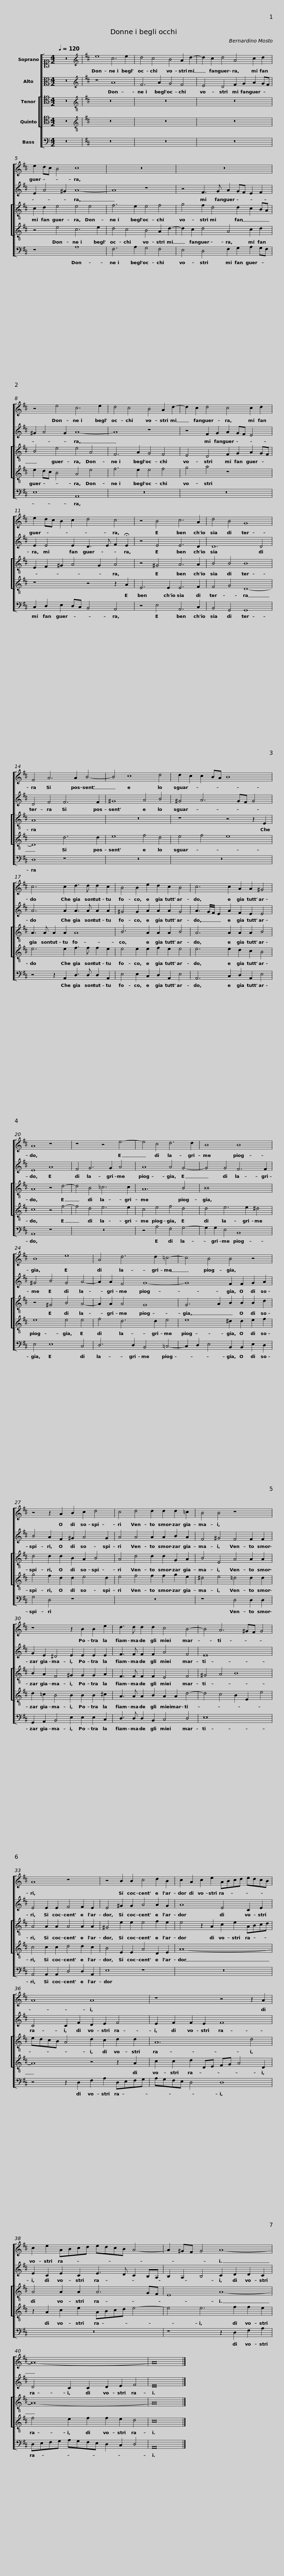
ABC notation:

X:1
%%score [ 1 2 [ 3 4 ] 5 ]
L:1/8
Q:1/4=120
M:4/2
I:linebreak $
K:C
V:1 alto1
V:2 alto
V:3 tenor
V:4 tenor
V:5 bass
V:1
 z16 |[K:D][K:treble] e8 c6 e2 | d4 c4 B4 A2 d2- | d2 c2 d4 A4 c2 d2 |$ e2 dc B4 c8 | %5
 z16 | z16 |$ z4 e4 c6 e2 | d4 c4 B4 A2 d2- | d2 c2 d4 c4 c2 d2 |$ %10
 e2 dc B2 c2 d4 c4 | z4 B4 c6 A2 | d4 B4 G8 | F4 A6 A2 B4- |$ B4 c8 d4 | %15
 d2 c2 c2 BA B8 | c6 c2 d3 d d2 c2 |$ B4 B2 e2 d2 c2 B4 | c6 c2 A2 A2 ^G4 | A8 z8 | %20
 z8 z4 e4- |$ e4 c4 d6 d2 | B8 B8 | B8 e8 | A4 d6 d2 =c4- |$ %25
 c4 B4 B4 z4 | z4 z2 A2 B2 c2 d4 | c4 d4 d2 d2 d2 =c2 |$ B4 B4 z8 | z8 z2 B2 B2 e2 | %30
 d3 d d2 d2 c4 B4- |$ B4 A6 ^GF G4 | A8 z8 | z4 B2 B2 c4 d2 B2 |$ c2 A2 c2 e2 ABcd edcB | %35
 A8 A8 | z8 z4 z2 A2 |$ c2 e2 ABcd edcB A4- | A2 ^GF G4 A8- |$ A16- | %40
 A16 |] %41
V:2
 z16 |[K:D][K:treble] z8 A8 | F6 A2 G4 F4 | E4 D4 F2 G2 A2 GF |$ E2 A4 ^G2 A8- | %5
 A8 z8 | z4 F3 G A2 GF E2 F2 |$ ^G2 A4 G2 A8- | A8 z8 | z4 F2 G2 A2 GF E4 |$ %10
 E2 E4 E2 D3 E F2 !fermata!E2 | z4 E4 E6 D2 | D12 D4 | D4 F4 F6 F2 |$ ^G8 A4 B4 | %15
 ^G4 A6 GF G4 | A6 A2 A3 A A2 A2 |$ ^G4 G2 A2 A2 A2 G4 | A3 G/F/ E2 A2 F2 E2 E4 | E8 A8 | %20
 F4 G6 G2 A4 |$ A8 A4 G4- | G4 G4 F6 F2 | ^G4 B4 G4 A4- | A2 A2 F4 G8- |$ %25
 G8 F2 F2 G2 A2 | B4 A2 F2 ^G2 A4 G2 | A4 A4 A2 A2 B2 A2 |$ F4 ^G4 F4 F2 F2 | G2 E2 ^D4 E2 E2 E2 E2 | %30
 F3 F F2 F2 A4 F4 |$ E16 | E4 E2 E2 F4 F2 E2 | E4 ^G2 G2 A4 A2 G2 |$ A8 E4 C2 E2 | %35
 C4 C2 F2 D2 E2 F4 | E2 F2 F2 E2 F8 |$ E2 C2 E2 C2 E3 D C2 B,A, | B,2 A,2 B,4 C2 D2 D2 C2 |$ D4 C2 C2 D2 E2 F4 | %40
 E16 |] %41
V:3
 z16 |[K:D][K:treble-8] z16 | z16 | z16 |$ c2 d2 e4 e4 e4 | %5
 f6 e2 e4 f4 | g4 f2 d4 d2 c2 BA |$ B4 e4 e4 A4 | F6 A2 G4 F4 | E4 D4 F2 G2 A2 GF |$ %10
 E2 F2 ^G2 A4 G2 A4 | z4 ^G4 A6 A2 | B4 B4 B8 | A8 x8 |$ z16 | %15
 z8 z4 z2 E2 | A3 A A2 A2 A8 |$ B6 A2 A2 A2 B4 | A6 A2 A2 A2 B4 | A8 z4 d4- | %20
 d4 B4 =c6 c2 |$ A12 B4 | B16 | z4 ^G4 B4 A4- | A2 A2 A4 G8 |$ %25
 G6 A2 B2 B2 B2 d2 | d4 d2 d2 B2 A2 B4 | A4 d4 d2 d2 G2 A2 |$ B4 E4 A4 A2 A2 | B2 A2 F4 ^G2 G2 G2 A2 | %30
 F3 F F2 F2 E4 F4 |$ ^G4 A4 B8 | A4 A2 A2 A4 A2 A2 | ^G4 e2 e2 e4 f2 e2 |$ e4 z2 A2 c2 e2 ABcd | %35
 edcB A4 d2 c2 d2 d2 | A12 d4 |$ A4 A2 A2 A6 GF | E8 A8- |$ A16- | %40
 A16 |] %41
V:4
 z16 |[K:D][K:treble-8] z16 | z16 | z16 |$ z4 e4 c6 e2 | %5
 d4 c4 B4 A2 d2- | d2 c2 d4 A4 c2 d2 |$ e2 dc B4 A4 e4 | f6 e2 e4 f4 | g4 a4 z8 |$ %10
 z8 z4 z2 A2 | E6 E2 E6 F2 | F4 G4 D8- | D8 d6 d2 |$ e8 f4 d4 | %15
 e4 f4 e8 | e6 e2 f3 f f2 e2 |$ e4 e2 e2 f2 e2 e4 | e6 e2 d2 c2 B4 | c8 z4 f4- | %20
 f4 d4 e6 e2 |$ c4 e4 f4 d4 | d4 e6 e2 ^d4 | e8 e4 e4 | f4 d6 d2 e4 |$ %25
 e8 ^d2 d2 e2 f2 | g4 f2 d2 d2 e4 d2 | e4 f4 f2 f2 g2 e2 |$ ^d4 e4 =d4 d2 d2 | d2 =c2 B4 B2 B2 B2 ^c2 | %30
 A3 A A2 B2 A2 A2 d4- |$ d4 c4 B2 E2 e4 | c4 c2 c2 d4 d2 c2 | B4 E2 E2 A4 D2 E2 |$ A16- | %35
 A8 z4 z2 A2 | c2 c2 d2 DE FG A4 D2 |$ z2 A2 c2 e2 ABcd e4- | e4 e6 f2 f2 e2 |$ f4 e2 f2 f2 e2 d4 | %40
 c16 |] %41
V:5
 z16 |[K:D] z16 | z16 | z16 |$ z8 A,8 | %5
 F,6 A,2 G,4 F,4 | E,4 D,4 F,2 G,2 A,2 G,F, |$ E,8 A,,8 | z16 | z16 |$ %10
 C,2 D,2 E,2 D,C, B,,4 A,,4 | z4 E,4 A,,6 C,2 | B,,4 G,,4 G,,8 | D,8 z8 |$ z16 | %15
 z16 | z4 z2 A,,2 D,3 D, D,2 A,,2 |$ E,4 E,2 C,2 D,2 A,,2 E,4 | A,,6 C,2 D,2 A,,2 E,4 | A,,8 z8 | %20
 z16 |$ z4 A,4 F,4 G,4- | G,2 G,2 E,4 B,,8 | E,4 E,8 C,4 | D,6 D,2 B,,4 =C,4- |$ %25
 C,2 D,2 E,4 B,,2 B,,2 E,2 D,2 | G,4 D,4 z8 | z16 |$ z8 D,4 D,2 D,2 | G,,2 A,,2 B,,4 E,2 E,2 E,2 C,2 | %30
 D,3 D, D,2 B,,2 C,4 D,4 |$ E,16 | A,,4 A,,2 A,,2 D,4 D,2 A,,2 | E,8 z8 |$ z16 | %35
 z4 z2 D,2 F,2 A,2 D,E,F,G, | A,G,F,E, D,4 D,8 |$ z16 | z8 z2 D,2 F,2 A,2 |$ D,E,F,G, A,G,F,E, D,2 C,2 D,4 | %40
 A,,16 |] %41
